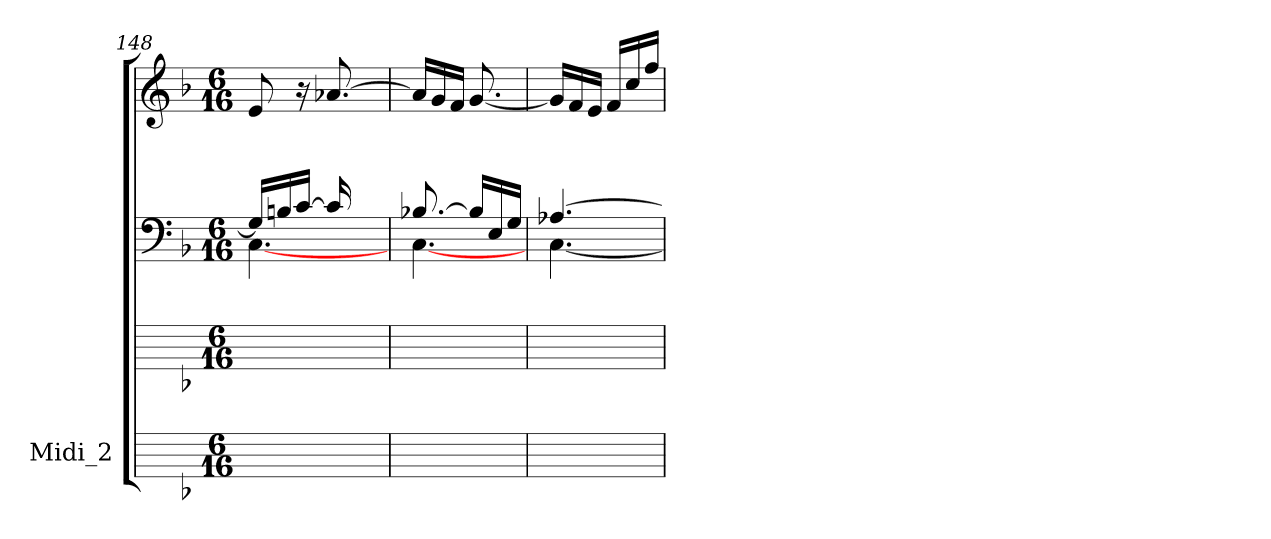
**kern	**kern	**kern	**kern
*part1	*part1	*part1	*part1
*staff4	*staff3	*staff2	*staff1
*I"Midi_2	*	*	*
*	*	*clefF4	*clefG2
*k[b-]	*k[b-]	*k[b-]	*k[b-]
*F:	*F:	*F:	*F:
*M6/16	*M6/16	*M6/16	*M6/16
=148	=148	=148	=148
*	*	*^	*^
4.ryy	4.ryy	16G/LL]	[4.C\	8e/	4ryy
.	.	16Bn/	.	.	.
.	.	[16c/JJ	.	16r	.
.	.	16c/LL]	.	[8.a-X/	.
.	.	8ryy	.	.	16e
.	.	.	.	.	16fJJ
*	*	*	*	*v	*v
=149	=149	=149	=149	=149
4.ryy	4.ryy	[8.B-X/	[4.C\	16a-/LL]
.	.	.	.	16g/
.	.	.	.	16f/JJ
.	.	16B-/LL]	.	[8.g/
.	.	16E/	.	.
.	.	16G/JJ	.	.
!!LO:LB:g=z
=150	=150	=150	=150	=150
4.ryy	4.ryy	[4.A-X/	[4.C\	16g/LL]
.	.	.	.	16f/
.	.	.	.	16e/JJ
.	.	.	.	16f/LL
.	.	.	.	16cc/
.	.	.	.	16ff/JJ
*	*	*v	*v	*
=	=	=	=
*-	*-	*-	*-
